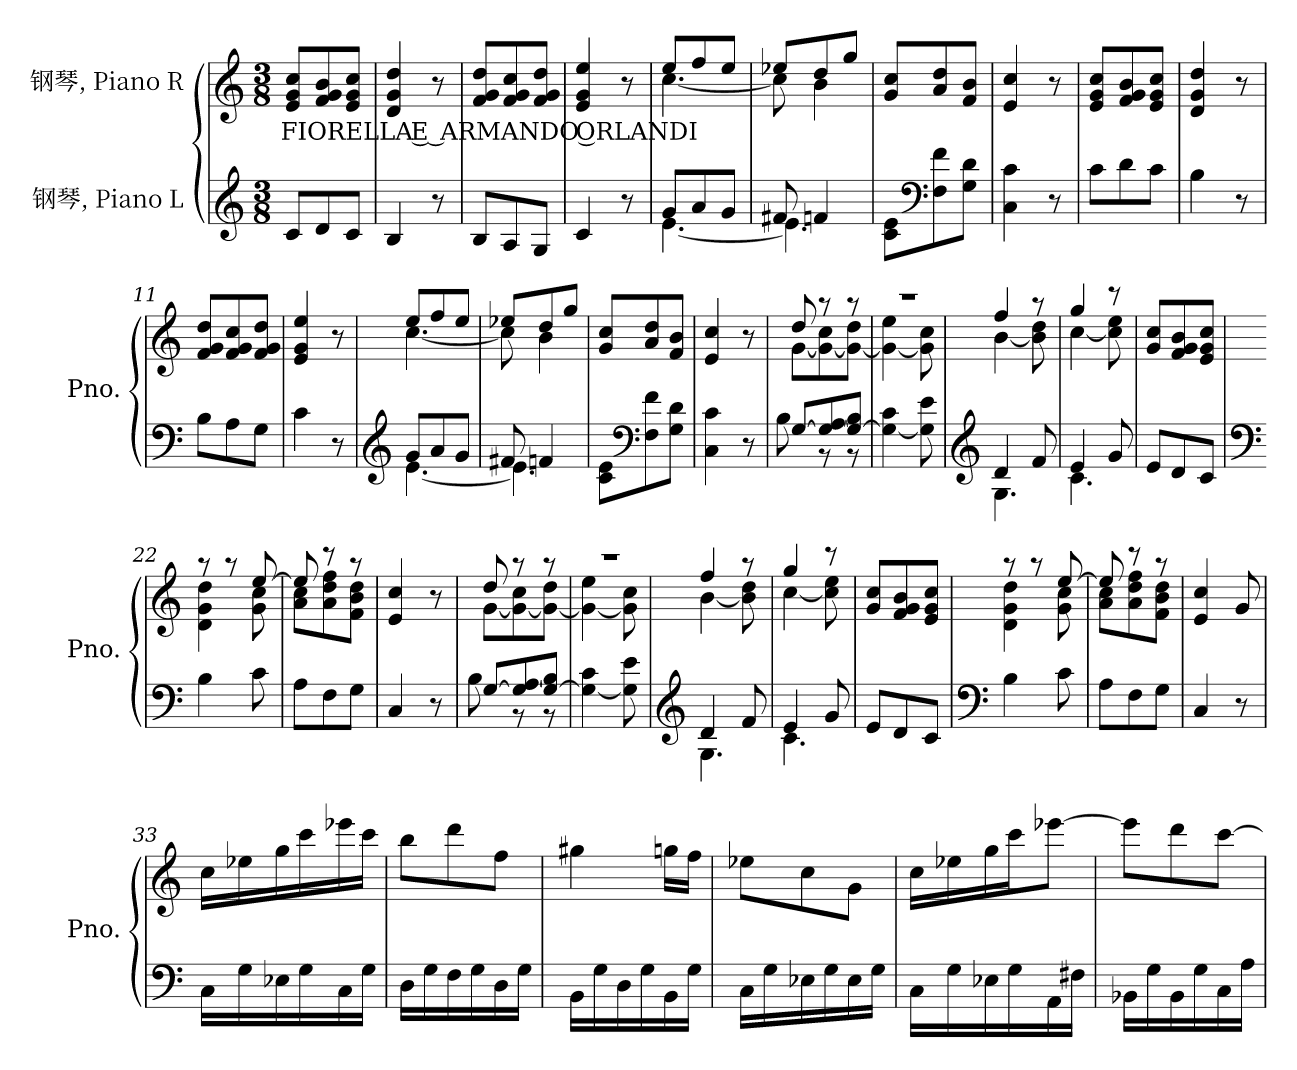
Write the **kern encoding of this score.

**kern	**kern	**text
*part2	*part1	*part1
*staff2	*staff1	*staff1
*I"钢琴, Piano L	*I"钢琴,  Piano R	*
*I'Pno.	*I'Pno.	*
*clefG2	*clefG2	*
*k[]	*k[]	*
*M3/8	*M3/8	*
*MM115	*MM115	*
=1	=1	=1
8c/L	8e/ 8g/ 8cc/L	FIORELLA E ARMANDO ORLANDI
8d/	8f/ 8g/ 8b/	.
8c/J	8e/ 8g/ 8cc/J	.
=2	=2	=2
4B/	4d/ 4g/ 4dd/	.
8r	8r	.
=3	=3	=3
8B/L	8f/ 8g/ 8dd/L	.
8A/	8f/ 8g/ 8cc/	.
8G/J	8f/ 8g/ 8dd/J	.
=4	=4	=4
4c/	4e/ 4g/ 4ee/	.
8r	8r	.
!!LO:LB:g=z
=5	=5	=5
*	*MM115	*
*^	*^	*
8g/L	[4.e\	8ee/L	[4.cc\	.
8a/	.	8ff/	.	.
8g/J	.	8ee/J	.	.
=6	=6	=6	=6	=6
8f#X/	4.e\]	8ee-X/L	8cc\]	.
4fn/	.	8dd/	4b\	.
.	.	8gg/J	.	.
*v	*v	*	*	*
*	*v	*v	*
=7	=7	=7
8c\ 8e\L	8g/ 8cc/L	.
*clefF4	*	*
8F\ 8f\	8a/ 8dd/	.
8G\ 8d\J	8f/ 8b/J	.
=8	=8	=8
4C\ 4c\	4e/ 4cc/	.
8r	8r	.
=9	=9	=9
8c\L	8e/ 8g/ 8cc/L	.
8d\	8f/ 8g/ 8b/	.
8c\J	8e/ 8g/ 8cc/J	.
=10	=10	=10
4B\	4d/ 4g/ 4dd/	.
8r	8r	.
=11	=11	=11
8B\L	8f/ 8g/ 8dd/L	.
8A\	8f/ 8g/ 8cc/	.
8G\J	8f/ 8g/ 8dd/J	.
=12	=12	=12
4c\	4e/ 4g/ 4ee/	.
8r	8r	.
=13	=13	=13
*clefG2	*	*
*^	*^	*
8g/L	[4.e\	8ee/L	[4.cc\	.
8a/	.	8ff/	.	.
8g/J	.	8ee/J	.	.
!!LO:LB:g=z	!!
=14	=14	=14	=14	=14
8f#X/	4.e\]	8ee-X/L	8cc\]	.
4fn/	.	8dd/	4b\	.
.	.	8gg/J	.	.
*v	*v	*	*	*
*	*v	*v	*
=15	=15	=15
8c\ 8e\L	8g/ 8cc/L	.
*clefF4	*	*
8F\ 8f\	8a/ 8dd/	.
8G\ 8d\J	8f/ 8b/J	.
=16	=16	=16
4C\ 4c\	4e/ 4cc/	.
8r	8r	.
=17	=17	=17
*	*MM115	*
*^	*^	*
[8G/L	8B\	8dd/	[8g\L	.
8G/_ 8A/	8r	8r	8g\_ 8cc\	.
8G/_ 8B/J	8r	8r	8g\_ 8dd\J	.
*v	*v	*	*	*
=18	=18	=18	=18
4G\_ 4c\	4.r	4g\_ 4ee\	.
8G\] 8e\	.	8g\] 8cc\	.
=19	=19	=19	=19
*clefG2	*	*	*
*^	*	*	*
4d/	4.G\	4ff/	[4b\	.
8f/	.	8r	8b\] 8dd\	.
=20	=20	=20	=20	=20
4e/	4.c\	4gg/	[4cc\	.
8g/	.	8r	8cc\] 8ee\	.
*v	*v	*	*	*
*	*v	*v	*
=21	=21	=21
8e/L	8g/ 8cc/L	.
8d/	8f/ 8g/ 8b/	.
8c/J	8e/ 8g/ 8cc/J	.
!!LO:LB:g=z
=22	=22	=22
*clefF4	*	*
*	*^	*
4B\	8r	4d\ 4g\ 4dd\	.
.	8r	.	.
8c\	[8ee/	8g\ 8cc\	.
=23	=23	=23	=23
8A\L	8ee/]	8a\ 8cc\L	.
8F\	8r	8a\ 8dd\ 8ff\	.
8G\J	8r	8f\ 8b\ 8dd\J	.
*	*v	*v	*
=24	=24	=24
4C/	4e/ 4cc/	.
8r	8r	.
=25	=25	=25
*^	*^	*
[8G/L	8B\	8dd/	[8g\L	.
8G/_ 8A/	8r	8r	8g\_ 8cc\	.
8G/_ 8B/J	8r	8r	8g\_ 8dd\J	.
*v	*v	*	*	*
=26	=26	=26	=26
4G\_ 4c\	4.r	4g\_ 4ee\	.
8G\] 8e\	.	8g\] 8cc\	.
=27	=27	=27	=27
*clefG2	*	*	*
*^	*	*	*
4d/	4.G\	4ff/	[4b\	.
8f/	.	8r	8b\] 8dd\	.
=28	=28	=28	=28	=28
4e/	4.c\	4gg/	[4cc\	.
8g/	.	8r	8cc\] 8ee\	.
*v	*v	*	*	*
*	*v	*v	*
=29	=29	=29
8e/L	8g/ 8cc/L	.
8d/	8f/ 8g/ 8b/	.
8c/J	8e/ 8g/ 8cc/J	.
=30	=30	=30
*clefF4	*	*
*	*^	*
4B\	8r	4d\ 4g\ 4dd\	.
.	8r	.	.
8c\	[8ee/	8g\ 8cc\	.
!!LO:LB:g=z	!!
=31	=31	=31	=31
8A\L	8ee/]	8a\ 8cc\L	.
8F\	8r	8a\ 8dd\ 8ff\	.
8G\J	8r	8f\ 8b\ 8dd\J	.
*	*v	*v	*
=32	=32	=32
4C/	4e/ 4cc/	.
8r	8g/	.
=33	=33	=33
16C\LL	16cc\LL	.
16G\	16ee-X\	.
16E-X\	16gg\	.
16G\	16ccc\	.
16C\	16eee-X\	.
16G\JJ	16ccc\JJ	.
=34	=34	=34
16D\LL	8bb\L	.
16G\	.	.
16F\	8ddd\	.
16G\	.	.
16D\	8ff\J	.
16G\JJ	.	.
=35	=35	=35
16BB\LL	4gg#X\	.
16G\	.	.
16D\	.	.
16G\	.	.
16BB\	16ggn\LL	.
16G\JJ	16ff\JJ	.
=36	=36	=36
16C\LL	8ee-X\L	.
16G\	.	.
16E-X\	8cc\	.
16G\	.	.
16E-\	8g\J	.
16G\JJ	.	.
!!LO:LB:g=z
=37	=37	=37
16C\LL	16cc\LL	.
16G\	16ee-X\	.
16E-X\	16gg\	.
16G\	16ccc\J	.
16AA\	[8eee-X\J	.
16F#X\JJ	.	.
=38	=38	=38
16BB-X\LL	8eee-\L]	.
16G\	.	.
16BB-\	8ddd\	.
16G\	.	.
16C\	[8ccc\J	.
16A\JJ	.	.
=	=	=
*-	*-	*-
